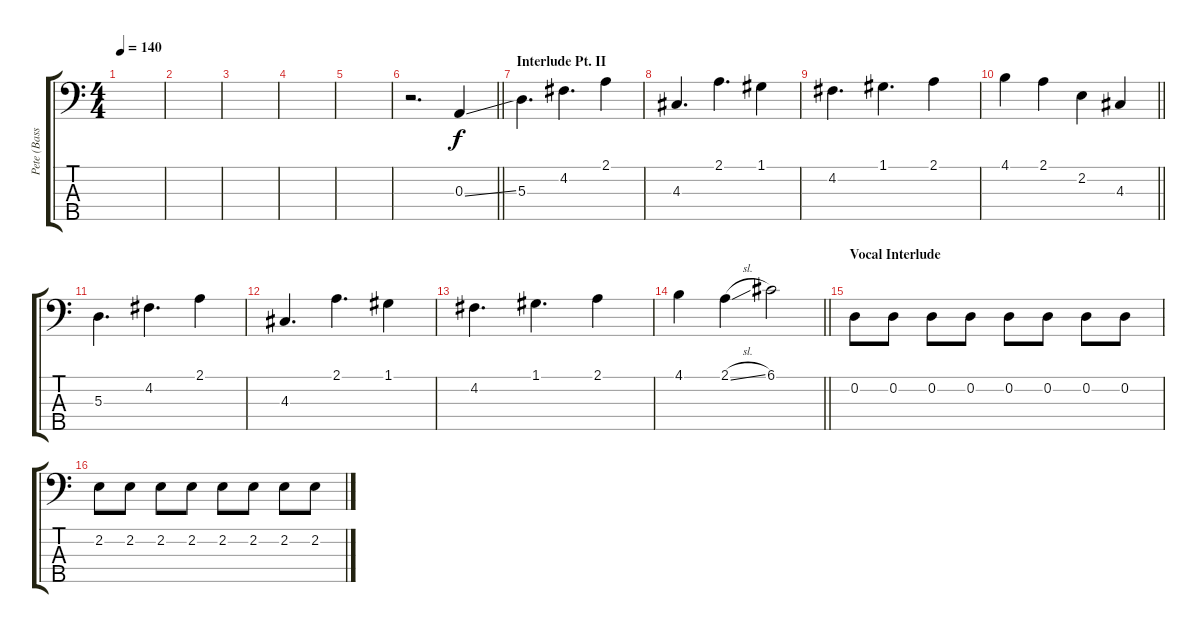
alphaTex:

\track ("Pete (Bass)" "Pete (Bass") {instrument electricbassfinger}
\staff {score tabs}
\tuning (G2 D2 A1 E1 B0) {hide}
\ts (4 4)
\tempo 140
\clef f4
\ks c
|
|
|
|
|
\barLineRight lightlight
r.2{d} 0.3{ss}.4 |
\section ("" "Interlude Pt. II")
5.3.4{d} 4.2.4{d} 2.1.4 |
4.3.4{d} 2.1.4{d} 1.1.4 |
4.2.4{d} 1.1.4{d} 2.1.4 |
\barLineRight lightlight
4.1.4 2.1.4 2.2.4 4.3.4 |
5.3.4{d} 4.2.4{d} 2.1.4 |
4.3.4{d} 2.1.4{d} 1.1.4 |
4.2.4{d} 1.1.4{d} 2.1.4 |
\barLineRight lightlight
4.1.4 2.1{sl}.4 6.1.2 |
\section ("" "Vocal Interlude")
0.2.8 0.2.8 0.2.8 0.2.8 0.2.8 0.2.8 0.2.8 0.2.8 |
2.2.8 2.2.8 2.2.8 2.2.8 2.2.8 2.2.8 2.2.8 2.2.8
